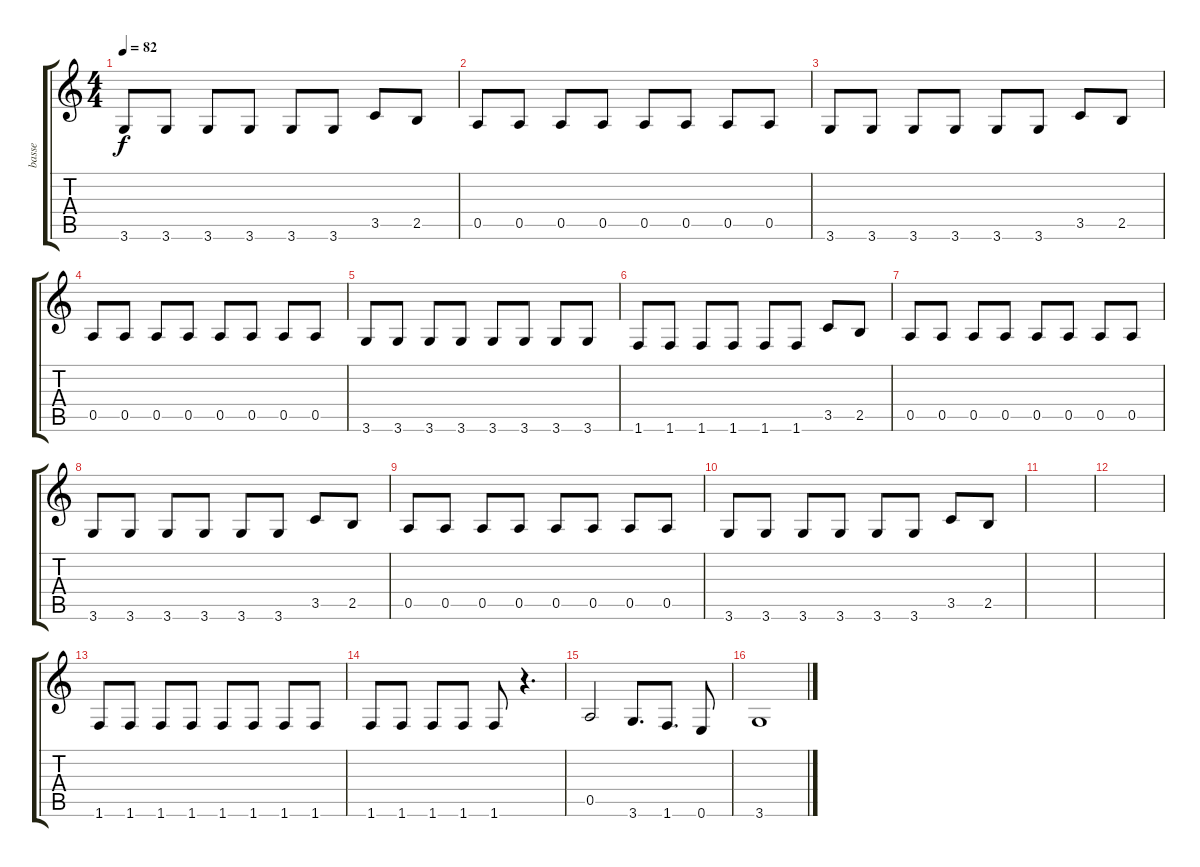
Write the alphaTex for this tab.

\track ("basse" "basse") {instrument electricbassfinger}
\staff {score tabs}
\tuning (E4 B3 G3 D3 A2 E2) {hide}
\ts (4 4)
\tempo 82
\clef g2
\ks c
3.6.8{dy f} 3.6.8 3.6.8 3.6.8 3.6.8 3.6.8 3.5.8 2.5.8 |
0.5.8 0.5.8 0.5.8 0.5.8 0.5.8 0.5.8 0.5.8 0.5.8 |
3.6.8 3.6.8 3.6.8 3.6.8 3.6.8 3.6.8 3.5.8 2.5.8 |
0.5.8 0.5.8 0.5.8 0.5.8 0.5.8 0.5.8 0.5.8 0.5.8 |
3.6.8 3.6.8 3.6.8 3.6.8 3.6.8 3.6.8 3.6.8 3.6.8 |
1.6.8 1.6.8 1.6.8 1.6.8 1.6.8 1.6.8 3.5.8 2.5.8 |
0.5.8 0.5.8 0.5.8 0.5.8 0.5.8 0.5.8 0.5.8 0.5.8 |
3.6.8 3.6.8 3.6.8 3.6.8 3.6.8 3.6.8 3.5.8 2.5.8 |
0.5.8 0.5.8 0.5.8 0.5.8 0.5.8 0.5.8 0.5.8 0.5.8 |
3.6.8 3.6.8 3.6.8 3.6.8 3.6.8 3.6.8 3.5.8 2.5.8 |
|
|
1.6.8 1.6.8 1.6.8 1.6.8 1.6.8 1.6.8 1.6.8 1.6.8 |
1.6.8 1.6.8 1.6.8 1.6.8 1.6.8 r.4{d} |
0.5.2 3.6.8{d} 1.6.8{d} 0.6.8 |
3.6.1
